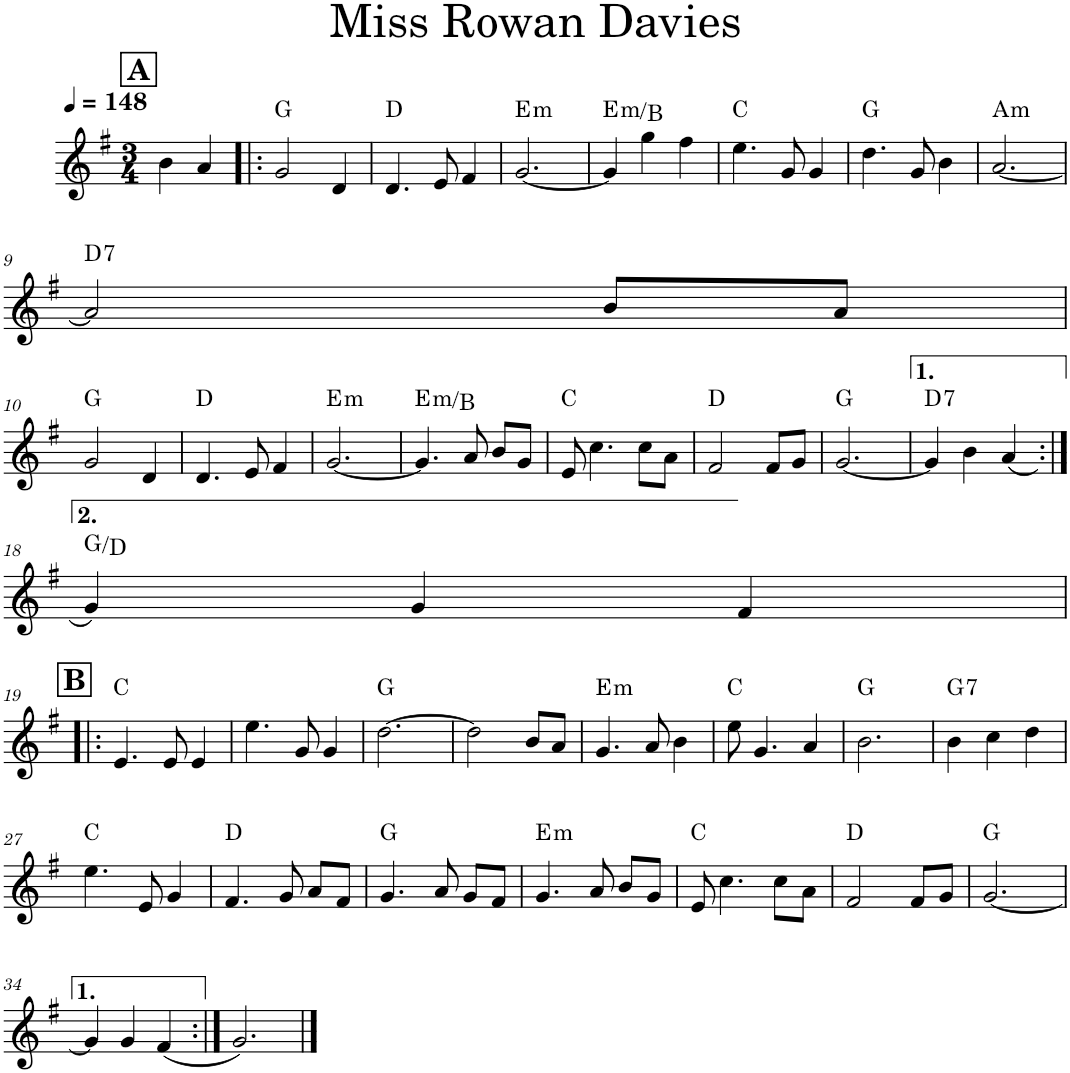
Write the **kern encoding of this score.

**kern	**harte
*part1	*part1
*staff1	*
*I"Piano	*
*I'Pno.	*
*clefG2	*
*k[f#]	*
*M3/4	*
*MM148	*
!!LO:REH:place=s1:a:B:cj:fs=14:t=A
=1	=1
4b\	.
4a/	.
=2!|:	=2!|:
2g/	G:maj
4d/	.
=3	=3
4.d/	D:maj
8e/	.
4f#/	.
=4	=4
!	!LO:H:kt=m
[2.g/	E:min
=5	=5
!	!LO:H:kt=m
4g/]	E:min/5
4gg\	.
4ff#\	.
=6	=6
4.ee\	C:maj
8g/	.
4g/	.
=7	=7
4.dd\	G:maj
8g/	.
4b\	.
=8	=8
!	!LO:H:kt=m
[2.a/	A:min
!!LO:LB:g=z
=9	=9
!	!LO:H:kt=7
2a/]	D:7
8b/L	.
8a/J	.
!!LO:LB:g=z
=10	=10
2g/	G:maj
4d/	.
=11	=11
4.d/	D:maj
8e/	.
4f#/	.
=12	=12
!	!LO:H:kt=m
[2.g/	E:min
=13	=13
!	!LO:H:kt=m
4.g/]	E:min/5
8a/	.
8b/L	.
8g/J	.
=14	=14
8e/	C:maj
4.cc\	.
8cc\L	.
8a\J	.
=15	=15
2f#/	D:maj
8f#/L	.
8g/J	.
=16	=16
[2.g/	G:maj
=17	=17
!	!LO:H:kt=7
4g/]	D:7
4b\	.
(4a/	.
!!LO:LB:g=z
=18:|!	=18:|!
4g/)	G:maj/5
4g/	.
4f#/	.
!!LO:LB:g=z
!!LO:REH:place=s1:a:B:cj:fs=14:t=B
=19!|:	=19!|:
4.e/	C:maj
8e/	.
4e/	.
=20	=20
4.ee\	.
8g/	.
4g/	.
=21	=21
[2.dd\	G:maj
=22	=22
2dd\]	.
8b/L	.
8a/J	.
=23	=23
!	!LO:H:kt=m
4.g/	E:min
8a/	.
4b\	.
=24	=24
8ee\	C:maj
4.g/	.
4a/	.
=25	=25
2.b\	G:maj
=26	=26
!	!LO:H:kt=7
4b\	G:7
4cc\	.
4dd\	.
!!LO:LB:g=z
=27	=27
4.ee\	C:maj
8e/	.
4g/	.
=28	=28
4.f#/	D:maj
8g/	.
8a/L	.
8f#/J	.
=29	=29
4.g/	G:maj
8a/	.
8g/L	.
8f#/J	.
=30	=30
!	!LO:H:kt=m
4.g/	E:min
8a/	.
8b/L	.
8g/J	.
=31	=31
8e/	C:maj
4.cc\	.
8cc\L	.
8a\J	.
=32	=32
2f#/	D:maj
8f#/L	.
8g/J	.
=33	=33
[2.g/	G:maj
!!LO:LB:g=z
=34	=34
4g/]	.
4g/	.
(4f#/	.
=35:|!	=35:|!
2.g/)	.
==	==
*-	*-
